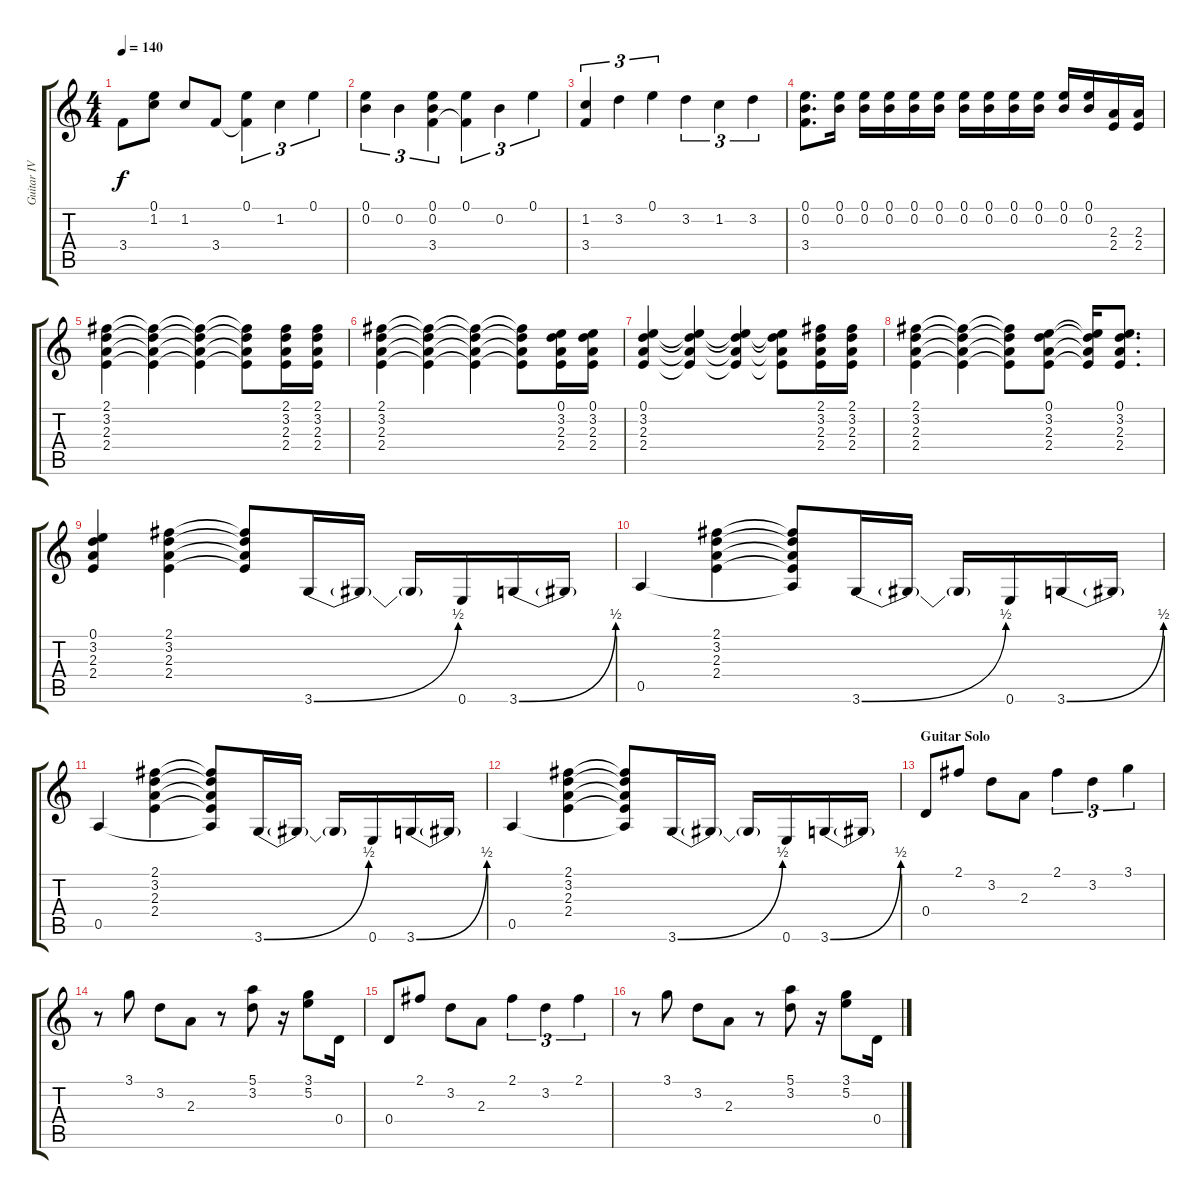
\track ("Guitar IV (12-string)" "Guitar IV ") {instrument overdrivenguitar}
\staff {score tabs}
\tuning (E4 B3 G3 D3 A2 E2) {hide}
\ts (4 4)
\tempo 140
\clef g2
\ks c
3.4.8{dy f} (0.1 1.2).8 1.2.8 3.4.8 (0.1 3.4{t}).4{tu (3 2)} 1.2.4{tu (3 2)} 0.1.4{tu (3 2)} |
(0.1 0.2).4{tu (3 2)} 0.2.4{tu (3 2)} (0.1 0.2 3.4).4{tu (3 2)} (0.1 3.4{t}).4{tu (3 2)} 0.2.4{tu (3 2)} 0.1.4{tu (3 2)} |
(1.2 3.4).4{tu (3 2)} 3.2.4{tu (3 2)} 0.1.4{tu (3 2)} 3.2.4{tu (3 2)} 1.2.4{tu (3 2)} 3.2.4{tu (3 2)} |
(0.1 0.2 3.4).8{d} (0.1 0.2).16 (0.1 0.2).16 (0.1 0.2).16 (0.1 0.2).16 (0.1 0.2).16 (0.1 0.2).16 (0.1 0.2).16 (0.1 0.2).16 (0.1 0.2).16 (0.1 0.2).16 (0.1 0.2).16 (2.3 2.4).16 (2.3 2.4).16 |
(2.1 3.2 2.3 2.4).4 (2.1{t} 3.2{t} 2.3{t} 2.4{t}).4 (2.1{t} 3.2{t} 2.3{t} 2.4{t}).4 (2.1{t} 3.2{t} 2.3{t} 2.4{t}).8 (2.1 3.2 2.3 2.4).16 (2.1 3.2 2.3 2.4).16 |
(2.1 3.2 2.3 2.4).4 (2.1{t} 3.2{t} 2.3{t} 2.4{t}).4 (2.1{t} 3.2{t} 2.3{t} 2.4{t}).4 (2.1{t} 3.2{t} 2.3{t} 2.4{t}).8 (0.1 3.2 2.3 2.4).16 (0.1 3.2 2.3 2.4).16 |
(0.1 3.2 2.3 2.4).4 (0.1{t} 3.2{t} 2.3{t} 2.4{t}).4 (0.1{t} 3.2{t} 2.3{t} 2.4{t}).4 (0.1{t} 3.2{t} 2.3{t} 2.4{t}).8 (2.1 3.2 2.3 2.4).16 (2.1 3.2 2.3 2.4).16 |
(2.1 3.2 2.3 2.4).4 (2.1{t} 3.2{t} 2.3{t} 2.4{t}).4 (2.1{t} 3.2{t} 2.3{t} 2.4{t}).8 (0.1 3.2 2.3 2.4).8 (0.1{t} 3.2{t} 2.3{t} 2.4{t}).16 (0.1 3.2 2.3 2.4).8{d} |
(0.1 3.2 2.3 2.4).4 (2.1 3.2 2.3 2.4).4 (2.1{t} 3.2{t} 2.3{t} 2.4{t}).8 3.6{be (bend 0 0 60 2)}.16 3.6{t}.16 3.6{t}.16 0.6.16 3.6{be (bend 0 0 60 2)}.16 3.6{t}.16 |
0.5.4 (2.1 3.2 2.3 2.4).4 (2.1{t} 3.2{t} 2.3{t} 2.4{t} 0.5{t}).8 3.6{be (bend 0 0 60 2)}.16 3.6{t}.16 3.6{t}.16 0.6.16 3.6{be (bend 0 0 60 2)}.16 3.6{t}.16 |
0.5.4 (2.1 3.2 2.3 2.4).4 (2.1{t} 3.2{t} 2.3{t} 2.4{t} 0.5{t}).8 3.6{be (bend 0 0 60 2)}.16 3.6{t}.16 3.6{t}.16 0.6.16 3.6{be (bend 0 0 60 2)}.16 3.6{t}.16 |
0.5.4 (2.1 3.2 2.3 2.4).4 (2.1{t} 3.2{t} 2.3{t} 2.4{t} 0.5{t}).8 3.6{be (bend 0 0 60 2)}.16 3.6{t}.16 3.6{t}.16 0.6.16 3.6{be (bend 0 0 60 2)}.16 3.6{t}.16 |
\section ("" "Guitar Solo")
0.4.8 2.1.8 3.2.8 2.3.8 2.1.4{tu (3 2)} 3.2.4{tu (3 2)} 3.1.4{tu (3 2)} |
r.8 3.1.8 3.2.8 2.3.8 r.8 (5.1 3.2).8 r.16 (3.1 5.2).8 0.4.16 |
0.4.8 2.1.8 3.2.8 2.3.8 2.1.4{tu (3 2)} 3.2.4{tu (3 2)} 2.1.4{tu (3 2)} |
r.8 3.1.8 3.2.8 2.3.8 r.8 (5.1 3.2).8 r.16 (3.1 5.2).8 0.4.16
